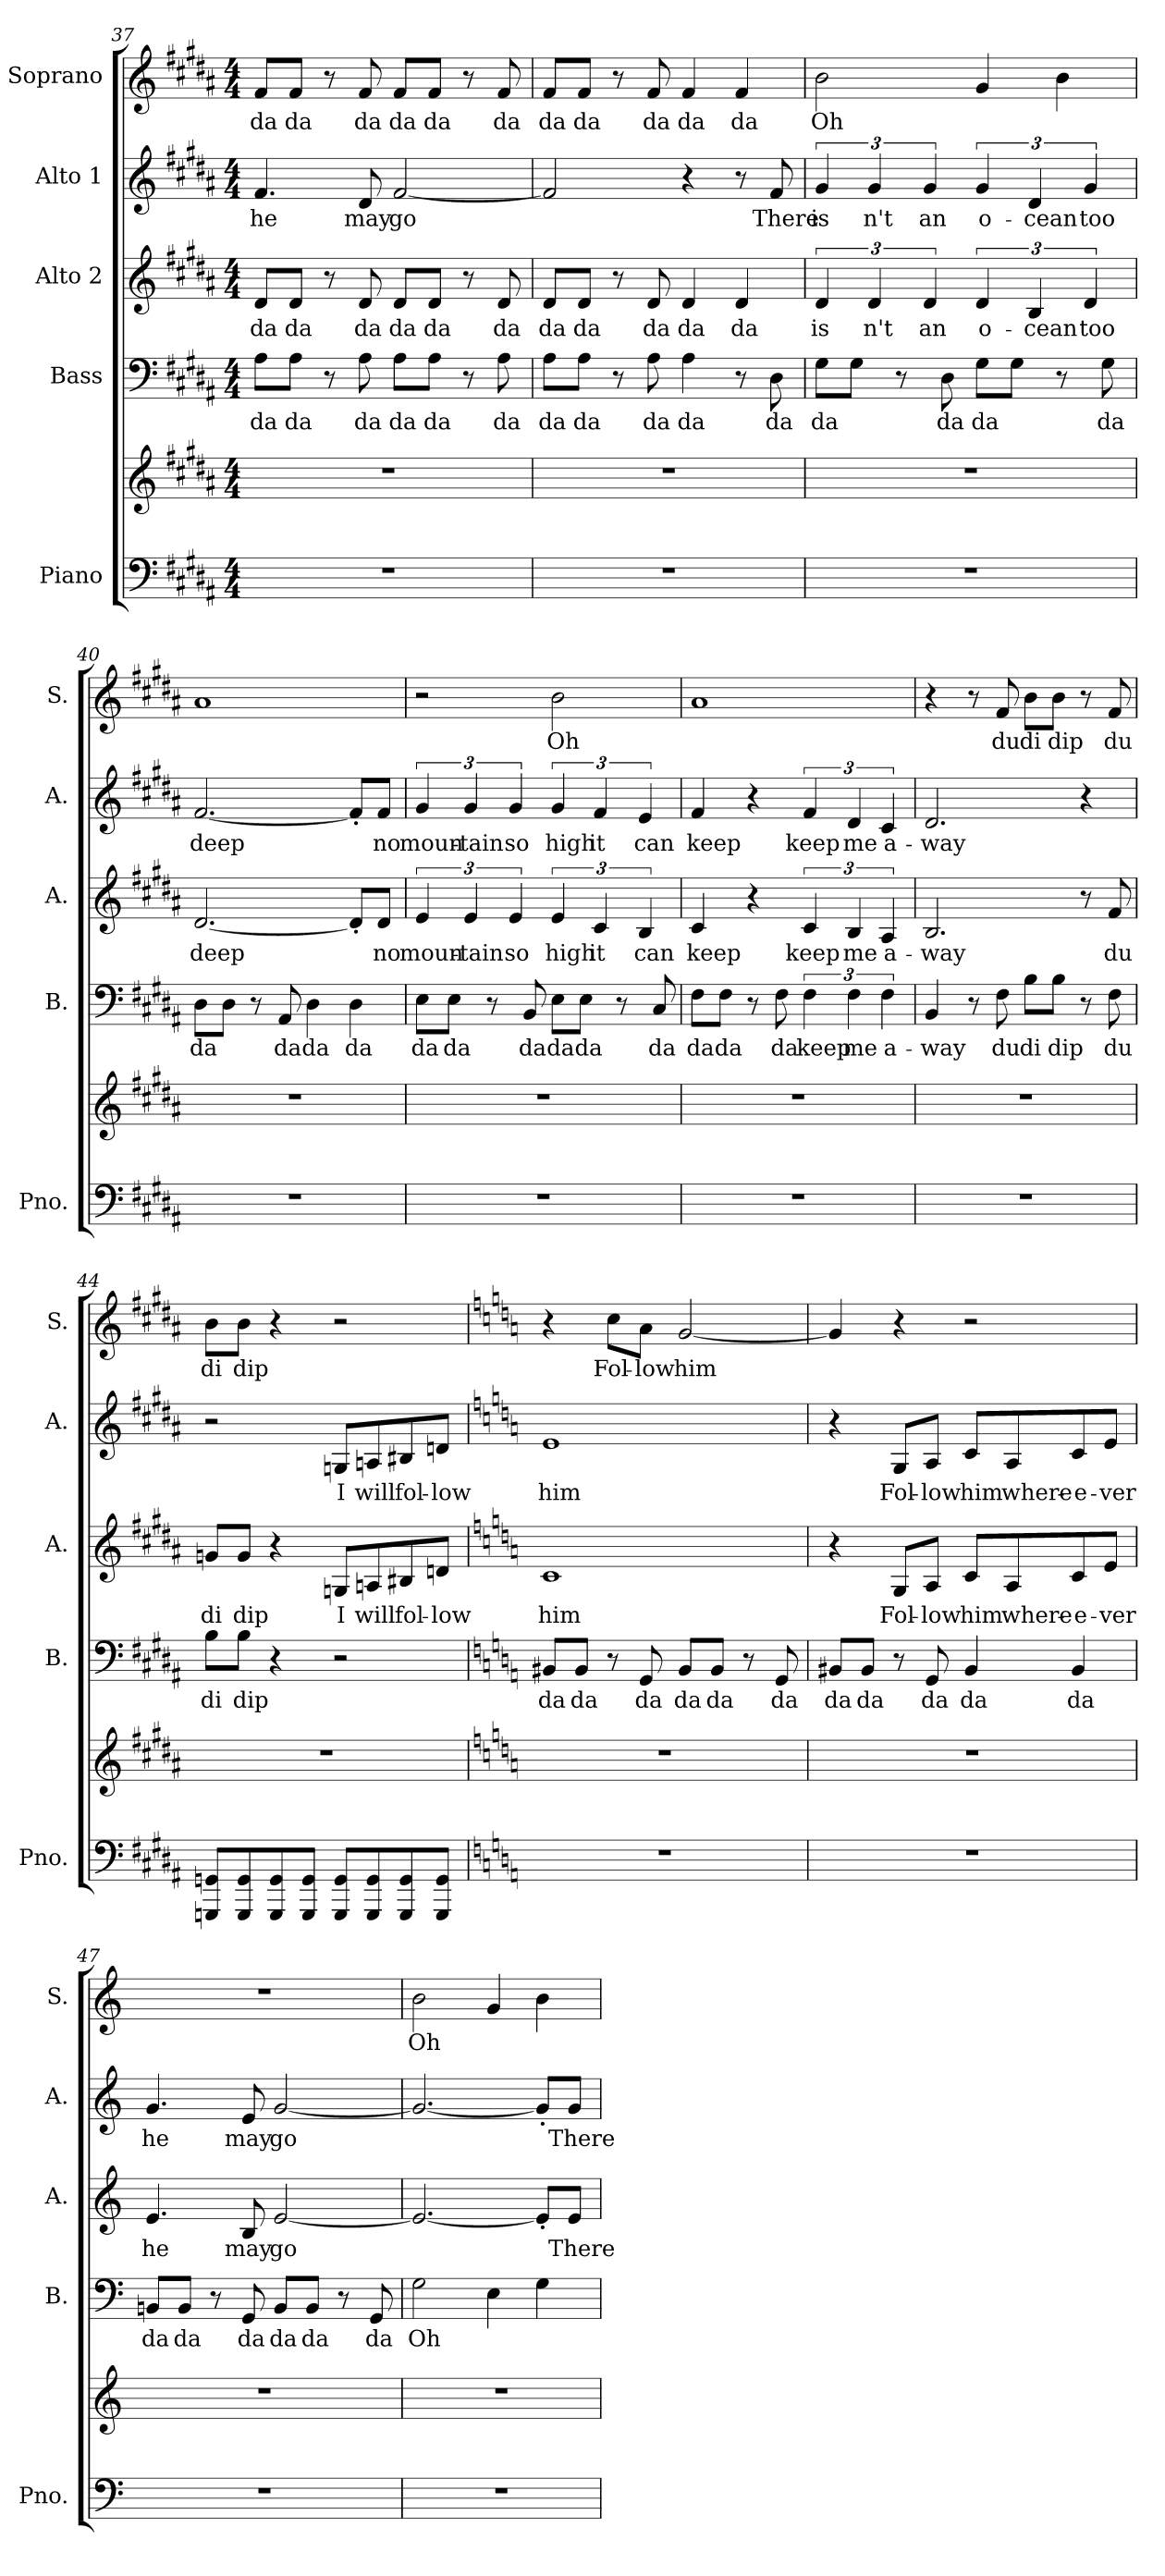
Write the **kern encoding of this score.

**kern	**kern	**kern	**text	**kern	**text	**kern	**text	**kern	**text
*part5	*part5	*part4	*part4	*part3	*part3	*part2	*part2	*part1	*part1
*staff6	*staff5	*staff4	*staff4	*staff3	*staff3	*staff2	*staff2	*staff1	*staff1
*I"Piano	*	*I"Bass	*	*I"Alto 2	*	*I"Alto 1	*	*I"Soprano	*
*I'Pno.	*	*I'B.	*	*I'A.	*	*I'A.	*	*I'S.	*
*clefF4	*clefG2	*clefF4	*	*clefG2	*	*clefG2	*	*clefG2	*
*k[f#c#g#d#a#]	*k[f#c#g#d#a#]	*k[f#c#g#d#a#]	*	*k[f#c#g#d#a#]	*	*k[f#c#g#d#a#]	*	*k[f#c#g#d#a#]	*
*B:	*B:	*B:	*	*B:	*	*B:	*	*B:	*
*M4/4	*M4/4	*M4/4	*	*M4/4	*	*M4/4	*	*M4/4	*
=37	=37	=37	=37	=37	=37	=37	=37	=37	=37
1r	1r	8A#\L	da	8d#/L	da	4.f#/	he	8f#/L	da
.	.	8A#\J	da	8d#/J	da	.	.	8f#/J	da
.	.	8r	.	8r	.	.	.	8r	.
.	.	8A#\	da	8d#/	da	8d#/	may	8f#/	da
.	.	8A#\L	da	8d#/L	da	[2f#/	go	8f#/L	da
.	.	8A#\J	da	8d#/J	da	.	.	8f#/J	da
.	.	8r	.	8r	.	.	.	8r	.
.	.	8A#\	da	8d#/	da	.	.	8f#/	da
=38	=38	=38	=38	=38	=38	=38	=38	=38	=38
1r	1r	8A#\L	da	8d#/L	da	2f#/]	.	8f#/L	da
.	.	8A#\J	da	8d#/J	da	.	.	8f#/J	da
.	.	8r	.	8r	.	.	.	8r	.
.	.	8A#\	da	8d#/	da	.	.	8f#/	da
.	.	4A#\	da	4d#/	da	4r	.	4f#/	da
.	.	8r	.	4d#/	da	8r	.	4f#/	da
.	.	8D#\	da	.	.	8f#/	There	.	.
!!LO:PB:g=z
=39	=39	=39	=39	=39	=39	=39	=39	=39	=39
1r	1r	8G#\L	da	6d#/	is	6g#/	is	2b\	Oh
.	.	8G#\J	.	.	.	.	.	.	.
.	.	.	.	6d#/	n't	6g#/	n't	.	.
.	.	8r	.	.	.	.	.	.	.
.	.	.	.	6d#/	an	6g#/	an	.	.
.	.	8D#\	da	.	.	.	.	.	.
.	.	8G#\L	da	6d#/	o-	6g#/	o-	4g#/	.
.	.	8G#\J	.	.	.	.	.	.	.
.	.	.	.	6B/	-cean	6d#/	-cean	.	.
.	.	8r	.	.	.	.	.	4b\	.
.	.	.	.	6d#/	too	6g#/	too	.	.
.	.	8G#\	da	.	.	.	.	.	.
=40	=40	=40	=40	=40	=40	=40	=40	=40	=40
1r	1r	8D#\L	da	[2.d#/	deep	[2.f#/	deep	1a#	.
.	.	8D#\J	.	.	.	.	.	.	.
.	.	8r	.	.	.	.	.	.	.
.	.	8AA#/	da	.	.	.	.	.	.
.	.	4D#\	da	.	.	.	.	.	.
.	.	4D#\	da	8d#'/L]	.	8f#'/L]	.	.	.
.	.	.	.	8d#/J	no	8f#/J	no	.	.
=41	=41	=41	=41	=41	=41	=41	=41	=41	=41
1r	1r	8E\L	da	6e/	moun-	6g#/	moun-	2r	.
.	.	8E\J	da	.	.	.	.	.	.
.	.	.	.	6e/	-tain	6g#/	-tain	.	.
.	.	8r	.	.	.	.	.	.	.
.	.	.	.	6e/	so	6g#/	so	.	.
.	.	8BB/	da	.	.	.	.	.	.
.	.	8E\L	da	6e/	high	6g#/	high	2b\	Oh
.	.	8E\J	da	.	.	.	.	.	.
.	.	.	.	6c#/	it	6f#/	it	.	.
.	.	8r	.	.	.	.	.	.	.
.	.	.	.	6B/	can	6e/	can	.	.
.	.	8C#/	da	.	.	.	.	.	.
=42	=42	=42	=42	=42	=42	=42	=42	=42	=42
1r	1r	8F#\L	da	4c#/	keep	4f#/	keep	1a#	.
.	.	8F#\J	da	.	.	.	.	.	.
.	.	8r	.	4r	.	4r	.	.	.
.	.	8F#\	da	.	.	.	.	.	.
.	.	6F#\	keep	6c#/	keep	6f#/	keep	.	.
.	.	6F#\	me	6B/	me	6d#/	me	.	.
.	.	6F#\	a-	6A#/	a-	6c#/	a-	.	.
=43	=43	=43	=43	=43	=43	=43	=43	=43	=43
1r	1r	4BB/	-way	2.B/	-way	2.d#/	-way	4r	.
.	.	8r	.	.	.	.	.	8r	.
.	.	8F#\	du	.	.	.	.	8f#/	du
.	.	8B\L	di	.	.	.	.	8b\L	di
.	.	8B\J	dip	.	.	.	.	8b\J	dip
.	.	8r	.	8r	.	4r	.	8r	.
.	.	8F#\	du	8f#/	du	.	.	8f#/	du
!!LO:LB:g=z
=44	=44	=44	=44	=44	=44	=44	=44	=44	=44
8GGGn/ 8GGn/L	1r	8B\L	di	8gn/L	di	2r	.	8b\L	di
8GGG/ 8GG/	.	8B\J	dip	8g/J	dip	.	.	8b\J	dip
8GGG/ 8GG/	.	4r	.	4r	.	.	.	4r	.
8GGG/ 8GG/J	.	.	.	.	.	.	.	.	.
8GGG/ 8GG/L	.	2r	.	8Gn/L	I	8Gn/L	I	2r	.
8GGG/ 8GG/	.	.	.	8An/	will	8An/	will	.	.
8GGG/ 8GG/	.	.	.	8B#X/	fol-	8B#X/	fol-	.	.
8GGG/ 8GG/J	.	.	.	8dn/J	-low	8dn/J	-low	.	.
=45	=45	=45	=45	=45	=45	=45	=45	=45	=45
*k[]	*k[]	*k[]	*	*k[]	*	*k[]	*	*k[]	*
*C:	*C:	*C:	*	*C:	*	*C:	*	*C:	*
1r	1r	8BB#X/L	da	1c	him	1e	him	4r	.
.	.	8BB#/J	da	.	.	.	.	.	.
.	.	8r	.	.	.	.	.	8cc\L	Fol-
.	.	8GG/	da	.	.	.	.	8a\J	-low
.	.	8BB#/L	da	.	.	.	.	[2g/	him
.	.	8BB#/J	da	.	.	.	.	.	.
.	.	8r	.	.	.	.	.	.	.
.	.	8GG/	da	.	.	.	.	.	.
=46	=46	=46	=46	=46	=46	=46	=46	=46	=46
1r	1r	8BB#X/L	da	4r	.	4r	.	4g/]	.
.	.	8BB#/J	da	.	.	.	.	.	.
.	.	8r	.	8G/L	Fol-	8G/L	Fol-	4r	.
.	.	8GG/	da	8A/J	-low	8A/J	-low	.	.
.	.	4BB#/	da	8c/L	him	8c/L	him	2r	.
.	.	.	.	8A/	where-	8A/	where-	.	.
.	.	4BB#/	da	8c/	-e-	8c/	-e-	.	.
.	.	.	.	8e/J	-ver	8e/J	-ver	.	.
=47	=47	=47	=47	=47	=47	=47	=47	=47	=47
1r	1r	8BBn/L	da	4.e/	he	4.g/	he	1r	.
.	.	8BB/J	da	.	.	.	.	.	.
.	.	8r	.	.	.	.	.	.	.
.	.	8GG/	da	8B/	may	8e/	may	.	.
.	.	8BB/L	da	[2e/	go	[2g/	go	.	.
.	.	8BB/J	da	.	.	.	.	.	.
.	.	8r	.	.	.	.	.	.	.
.	.	8GG/	da	.	.	.	.	.	.
=48	=48	=48	=48	=48	=48	=48	=48	=48	=48
1r	1r	2G\	Oh	2.e/_	.	2.g/_	.	2b\	Oh
.	.	4E\	.	.	.	.	.	4g/	.
.	.	4G\	.	8e'/L]	.	8g'/L]	.	4b\	.
.	.	.	.	8e/J	There	8g/J	There	.	.
=	=	=	=	=	=	=	=	=	=
*-	*-	*-	*-	*-	*-	*-	*-	*-	*-
